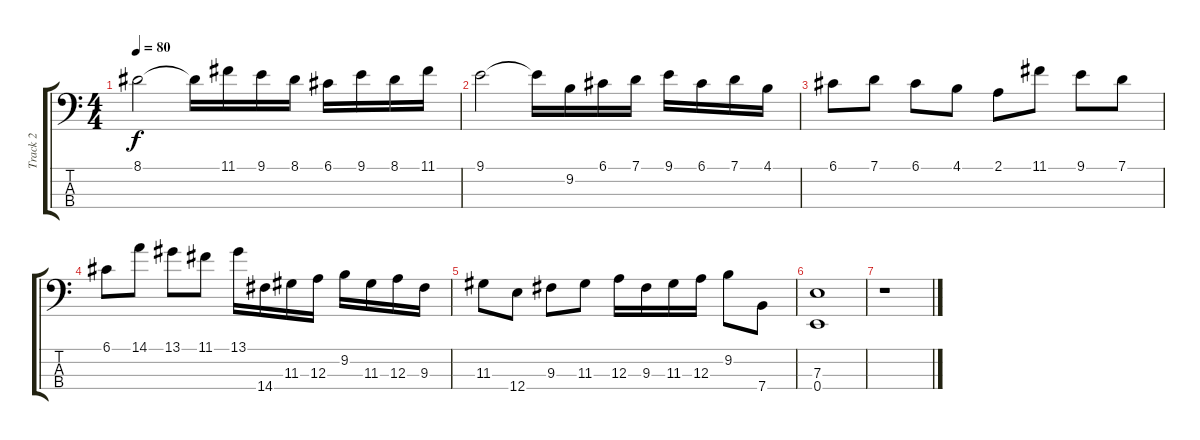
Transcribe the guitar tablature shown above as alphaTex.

\track ("Track 2" "Track 2") {instrument electricbasspick}
\staff {score tabs}
\tuning (G2 D2 A1 E1) {hide}
\ts (4 4)
\tempo 80
\clef f4
\ks c
8.1.2{dy f} 8.1{t}.16 11.1.16 9.1.16 8.1.16 6.1.16 9.1.16 8.1.16 11.1.16 |
9.1.2 9.1{t}.16 9.2.16 6.1.16 7.1.16 9.1.16 6.1.16 7.1.16 4.1.16 |
6.1.8 7.1.8 6.1.8 4.1.8 2.1.8 11.1.8 9.1.8 7.1.8 |
6.1.8 14.1.8 13.1.8 11.1.8 13.1.16 14.4.16 11.3.16 12.3.16 9.2.16 11.3.16 12.3.16 9.3.16 |
11.3.8 12.4.8 9.3.8 11.3.8 12.3.16 9.3.16 11.3.16 12.3.16 9.2.8 7.4.8 |
(7.3 0.4).1 |
r.1
